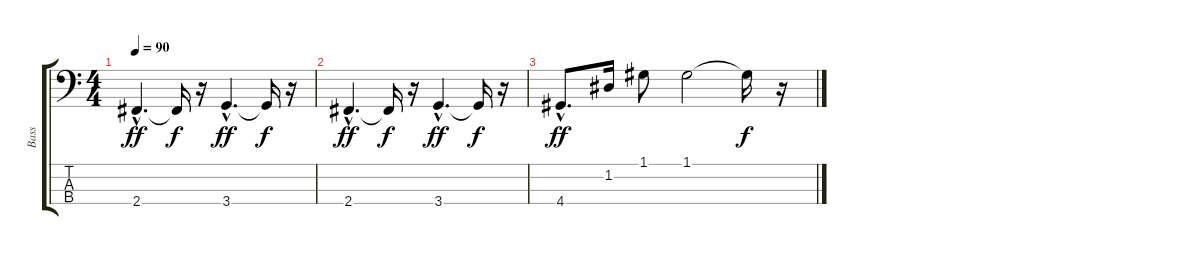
\track ("Bass" "Bass") {instrument electricbassfinger}
\staff {score tabs}
\tuning (G2 D2 A1 E1) {hide}
\ts (4 4)
\tempo 90
\clef f4
\ks c
2.4{hac}.4{d dy ff} 2.4{t}.16{dy f} r.16 3.4{hac}.4{d dy ff} 3.4{t}.16{dy f} r.16 |
2.4{hac}.4{d dy ff} 2.4{t}.16{dy f} r.16 3.4{hac}.4{d dy ff} 3.4{t}.16{dy f} r.16 |
4.4{hac}.8{d dy ff} 1.2.16 1.1.8 1.1.2 1.1{t}.16{dy f} r.16
